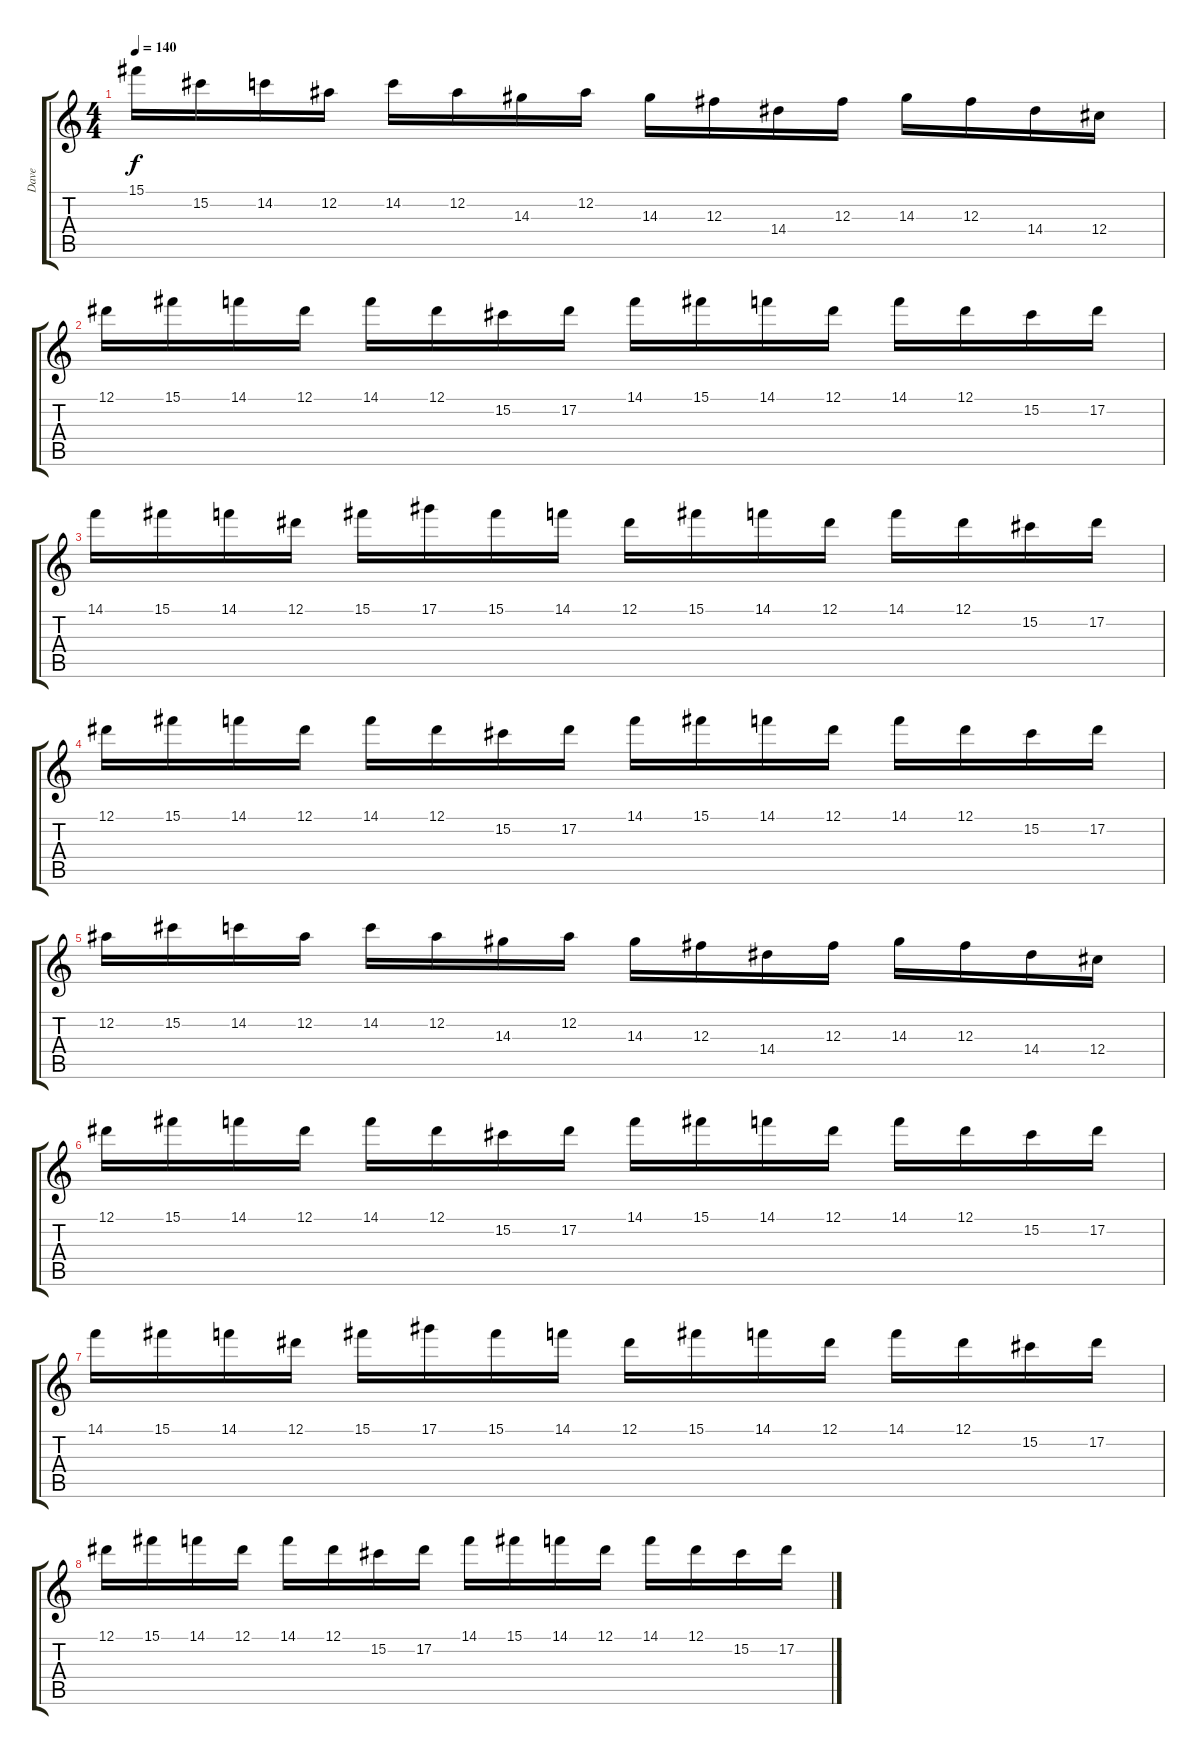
\track ("Dave" "Dave") {instrument distortionguitar}
\staff {score tabs}
\tuning (Eb4 Bb3 Gb3 Db3 Ab2 Eb2) {hide}
\ts (4 4)
\tempo 140
\clef g2
\ks c
15.1.16{dy f} 15.2.16 14.2.16 12.2.16 14.2.16 12.2.16 14.3.16 12.2.16 14.3.16 12.3.16 14.4.16 12.3.16 14.3.16 12.3.16 14.4.16 12.4.16 |
12.1.16 15.1.16 14.1.16 12.1.16 14.1.16 12.1.16 15.2.16 17.2.16 14.1.16 15.1.16 14.1.16 12.1.16 14.1.16 12.1.16 15.2.16 17.2.16 |
14.1.16 15.1.16 14.1.16 12.1.16 15.1.16 17.1.16 15.1.16 14.1.16 12.1.16 15.1.16 14.1.16 12.1.16 14.1.16 12.1.16 15.2.16 17.2.16 |
12.1.16 15.1.16 14.1.16 12.1.16 14.1.16 12.1.16 15.2.16 17.2.16 14.1.16 15.1.16 14.1.16 12.1.16 14.1.16 12.1.16 15.2.16 17.2.16 |
12.2.16 15.2.16 14.2.16 12.2.16 14.2.16 12.2.16 14.3.16 12.2.16 14.3.16 12.3.16 14.4.16 12.3.16 14.3.16 12.3.16 14.4.16 12.4.16 |
12.1.16 15.1.16 14.1.16 12.1.16 14.1.16 12.1.16 15.2.16 17.2.16 14.1.16 15.1.16 14.1.16 12.1.16 14.1.16 12.1.16 15.2.16 17.2.16 |
14.1.16 15.1.16 14.1.16 12.1.16 15.1.16 17.1.16 15.1.16 14.1.16 12.1.16 15.1.16 14.1.16 12.1.16 14.1.16 12.1.16 15.2.16 17.2.16 |
12.1.16 15.1.16 14.1.16 12.1.16 14.1.16 12.1.16 15.2.16 17.2.16 14.1.16 15.1.16 14.1.16 12.1.16 14.1.16 12.1.16 15.2.16 17.2.16
